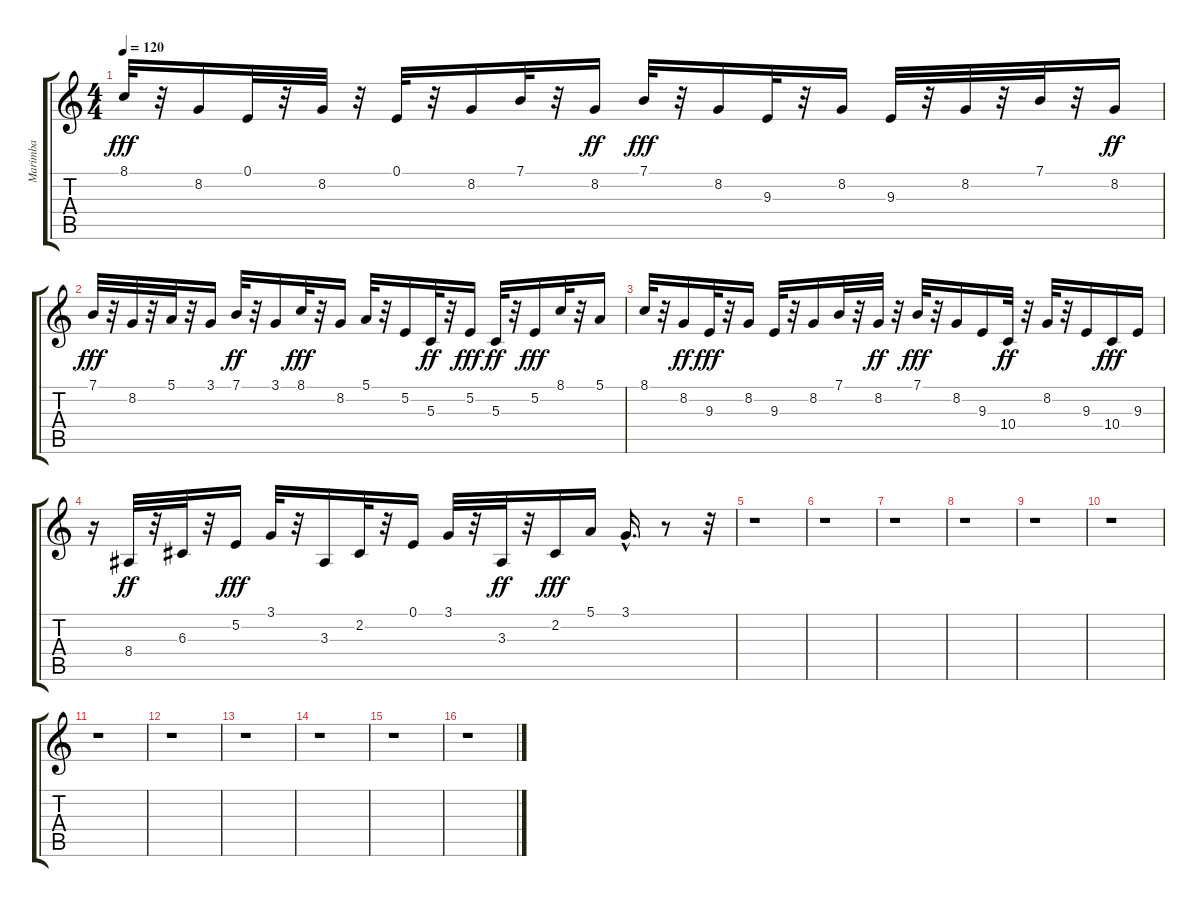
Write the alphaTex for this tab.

\track ("Marimba" "Marimba") {instrument marimba}
\staff {score tabs}
\tuning (E4 B3 G3 D3 A2 E2) {hide}
\ts (4 4)
\tempo 120
\clef g2
\ks c
8.1.32{dy fff} r.32 8.2.16 0.1.32 r.32 8.2.32 r.32 0.1.32 r.32 8.2.16 7.1.32 r.32 8.2.16{dy ff} 7.1.32{dy fff} r.32 8.2.16 9.3.32 r.32 8.2.16 9.3.32 r.32 8.2.32 r.32 7.1.32 r.32 8.2.16{dy ff} |
7.1.32{dy fff} r.32 8.2.32 r.32 5.1.32 r.32 3.1.16 7.1.32{dy ff} r.32 3.1.16 8.1.32{dy fff} r.32 8.2.16 5.1.32 r.32 5.2.16 5.3.32{dy ff} r.32 5.2.16{dy fff} 5.3.32{dy ff} r.32 5.2.16{dy fff} 8.1.32 r.32 5.1.16 |
8.1.32 r.32 8.2.16{dy ff} 9.3.32{dy fff} r.32 8.2.16 9.3.32 r.32 8.2.16 7.1.32 r.32 8.2.32{dy ff} r.32 7.1.32{dy fff} r.32 8.2.16 9.3.16 10.4.32{dy ff} r.32 8.2.32 r.32 9.3.16 10.4.16{dy fff} 9.3.16 |
r.16 8.4.32{dy ff} r.32 6.3.32 r.32 5.2.16{dy fff} 3.1.32 r.32 3.3.16 2.2.32 r.32 0.1.16 3.1.32 r.32 3.3.32{dy ff} r.32 2.2.16{dy fff} 5.1.16 3.1{hac}.16{d} r.8 r.32 |
r.1 |
r.1 |
r.1 |
r.1 |
r.1 |
r.1 |
r.1 |
r.1 |
r.1 |
r.1 |
r.1 |
r.1
